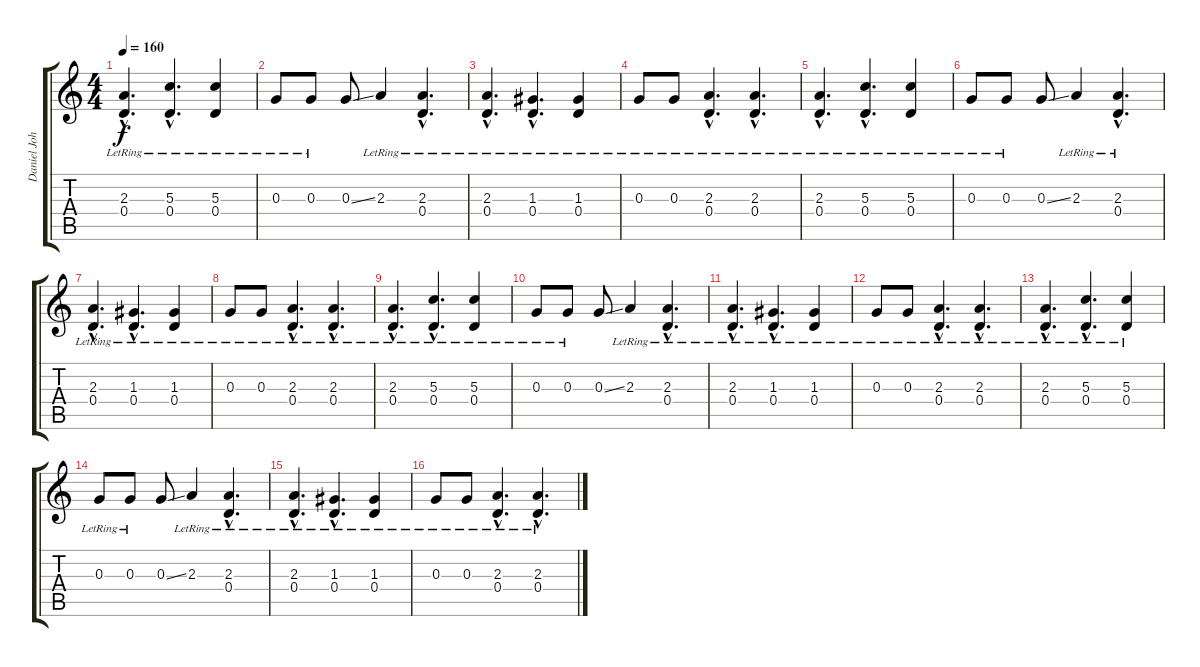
\track ("Daniel Johns (Introdução)" "Daniel Joh") {instrument electricguitarjazz}
\staff {score tabs}
\tuning (E4 B3 G3 D3 A2 D2) {hide}
\ts (4 4)
\tempo 160
\clef g2
\ks c
(2.3{hac lr} 0.4{hac lr}).4{d dy f} (5.3{hac lr} 0.4{hac lr}).4{d} (5.3{lr} 0.4{lr}).4 |
0.3{lr}.8 0.3{lr}.8 0.3{ss}.8 2.3{lr}.4 (2.3{hac lr} 0.4{hac lr}).4{d} |
(2.3{hac lr} 0.4{hac lr}).4{d} (1.3{hac lr} 0.4{hac lr}).4{d} (1.3{lr} 0.4{lr}).4 |
0.3{lr}.8 0.3{lr}.8 (2.3{hac lr} 0.4{hac lr}).4{d} (2.3{hac lr} 0.4{hac lr}).4{d} |
(2.3{hac lr} 0.4{hac lr}).4{d} (5.3{hac lr} 0.4{hac lr}).4{d} (5.3{lr} 0.4{lr}).4 |
0.3{lr}.8 0.3{lr}.8 0.3{ss}.8 2.3{lr}.4 (2.3{hac lr} 0.4{hac lr}).4{d} |
(2.3{hac lr} 0.4{hac lr}).4{d} (1.3{hac lr} 0.4{hac lr}).4{d} (1.3{lr} 0.4{lr}).4 |
0.3{lr}.8 0.3{lr}.8 (2.3{hac lr} 0.4{hac lr}).4{d} (2.3{hac lr} 0.4{hac lr}).4{d} |
(2.3{hac lr} 0.4{hac lr}).4{d} (5.3{hac lr} 0.4{hac lr}).4{d} (5.3{lr} 0.4{lr}).4 |
0.3{lr}.8 0.3{lr}.8 0.3{ss}.8 2.3{lr}.4 (2.3{hac lr} 0.4{hac lr}).4{d} |
(2.3{hac lr} 0.4{hac lr}).4{d} (1.3{hac lr} 0.4{hac lr}).4{d} (1.3{lr} 0.4{lr}).4 |
0.3{lr}.8 0.3{lr}.8 (2.3{hac lr} 0.4{hac lr}).4{d} (2.3{hac lr} 0.4{hac lr}).4{d} |
(2.3{hac lr} 0.4{hac lr}).4{d} (5.3{hac lr} 0.4{hac lr}).4{d} (5.3{lr} 0.4{lr}).4 |
0.3{lr}.8 0.3{lr}.8 0.3{ss}.8 2.3{lr}.4 (2.3{hac lr} 0.4{hac lr}).4{d} |
(2.3{hac lr} 0.4{hac lr}).4{d} (1.3{hac lr} 0.4{hac lr}).4{d} (1.3{lr} 0.4{lr}).4 |
0.3{lr}.8 0.3{lr}.8 (2.3{hac lr} 0.4{hac lr}).4{d} (2.3{hac lr} 0.4{hac lr}).4{d}
